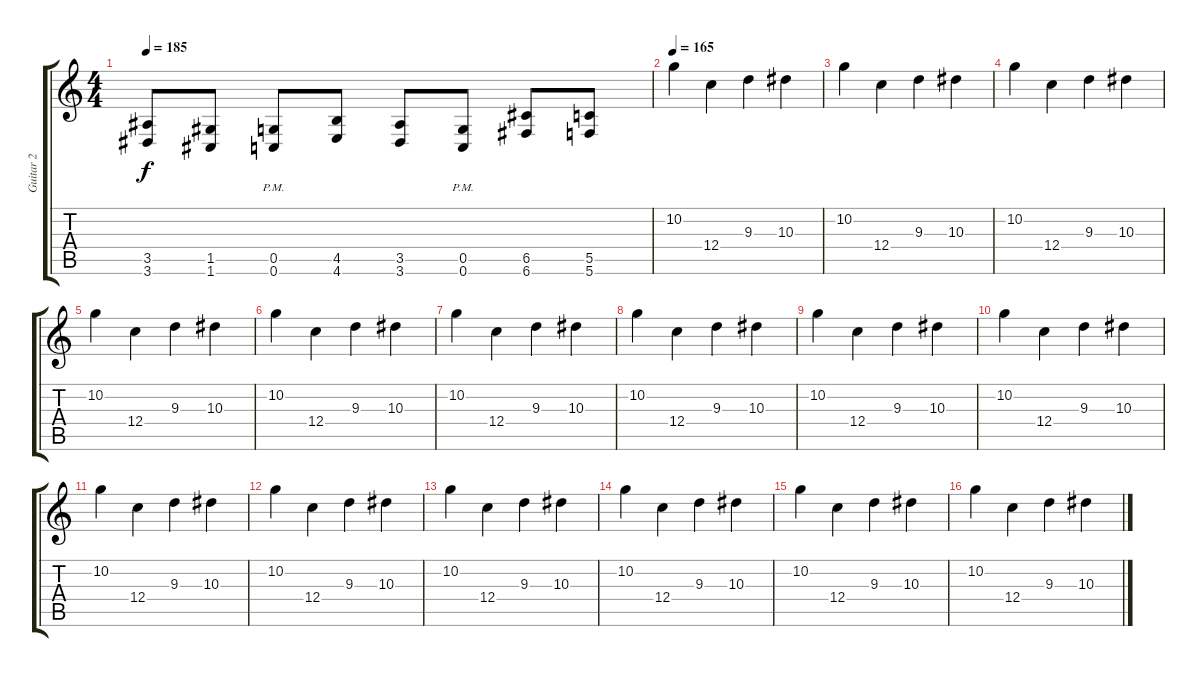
\track ("Guitar 2" "Guitar 2") {instrument distortionguitar}
\staff {score tabs}
\tuning (D4 A3 F3 C3 G2 C2) {hide}
\ts (4 4)
\tempo 185
\clef g2
\ks c
(3.5 3.6).8{dy f} (1.5 1.6).8 (0.5{pm} 0.6{pm}).8 (4.5 4.6).8 (3.5 3.6).8 (0.5{pm} 0.6{pm}).8 (6.5 6.6).8 (5.5 5.6).8 |
\tempo 165
10.2.4 12.4.4 9.3.4 10.3.4 |
10.2.4 12.4.4 9.3.4 10.3.4 |
10.2.4 12.4.4 9.3.4 10.3.4 |
10.2.4 12.4.4 9.3.4 10.3.4 |
10.2.4 12.4.4 9.3.4 10.3.4 |
10.2.4 12.4.4 9.3.4 10.3.4 |
10.2.4 12.4.4 9.3.4 10.3.4 |
10.2.4 12.4.4 9.3.4 10.3.4 |
10.2.4 12.4.4 9.3.4 10.3.4 |
10.2.4 12.4.4 9.3.4 10.3.4 |
10.2.4 12.4.4 9.3.4 10.3.4 |
10.2.4 12.4.4 9.3.4 10.3.4 |
10.2.4 12.4.4 9.3.4 10.3.4 |
10.2.4 12.4.4 9.3.4 10.3.4 |
10.2.4 12.4.4 9.3.4 10.3.4
